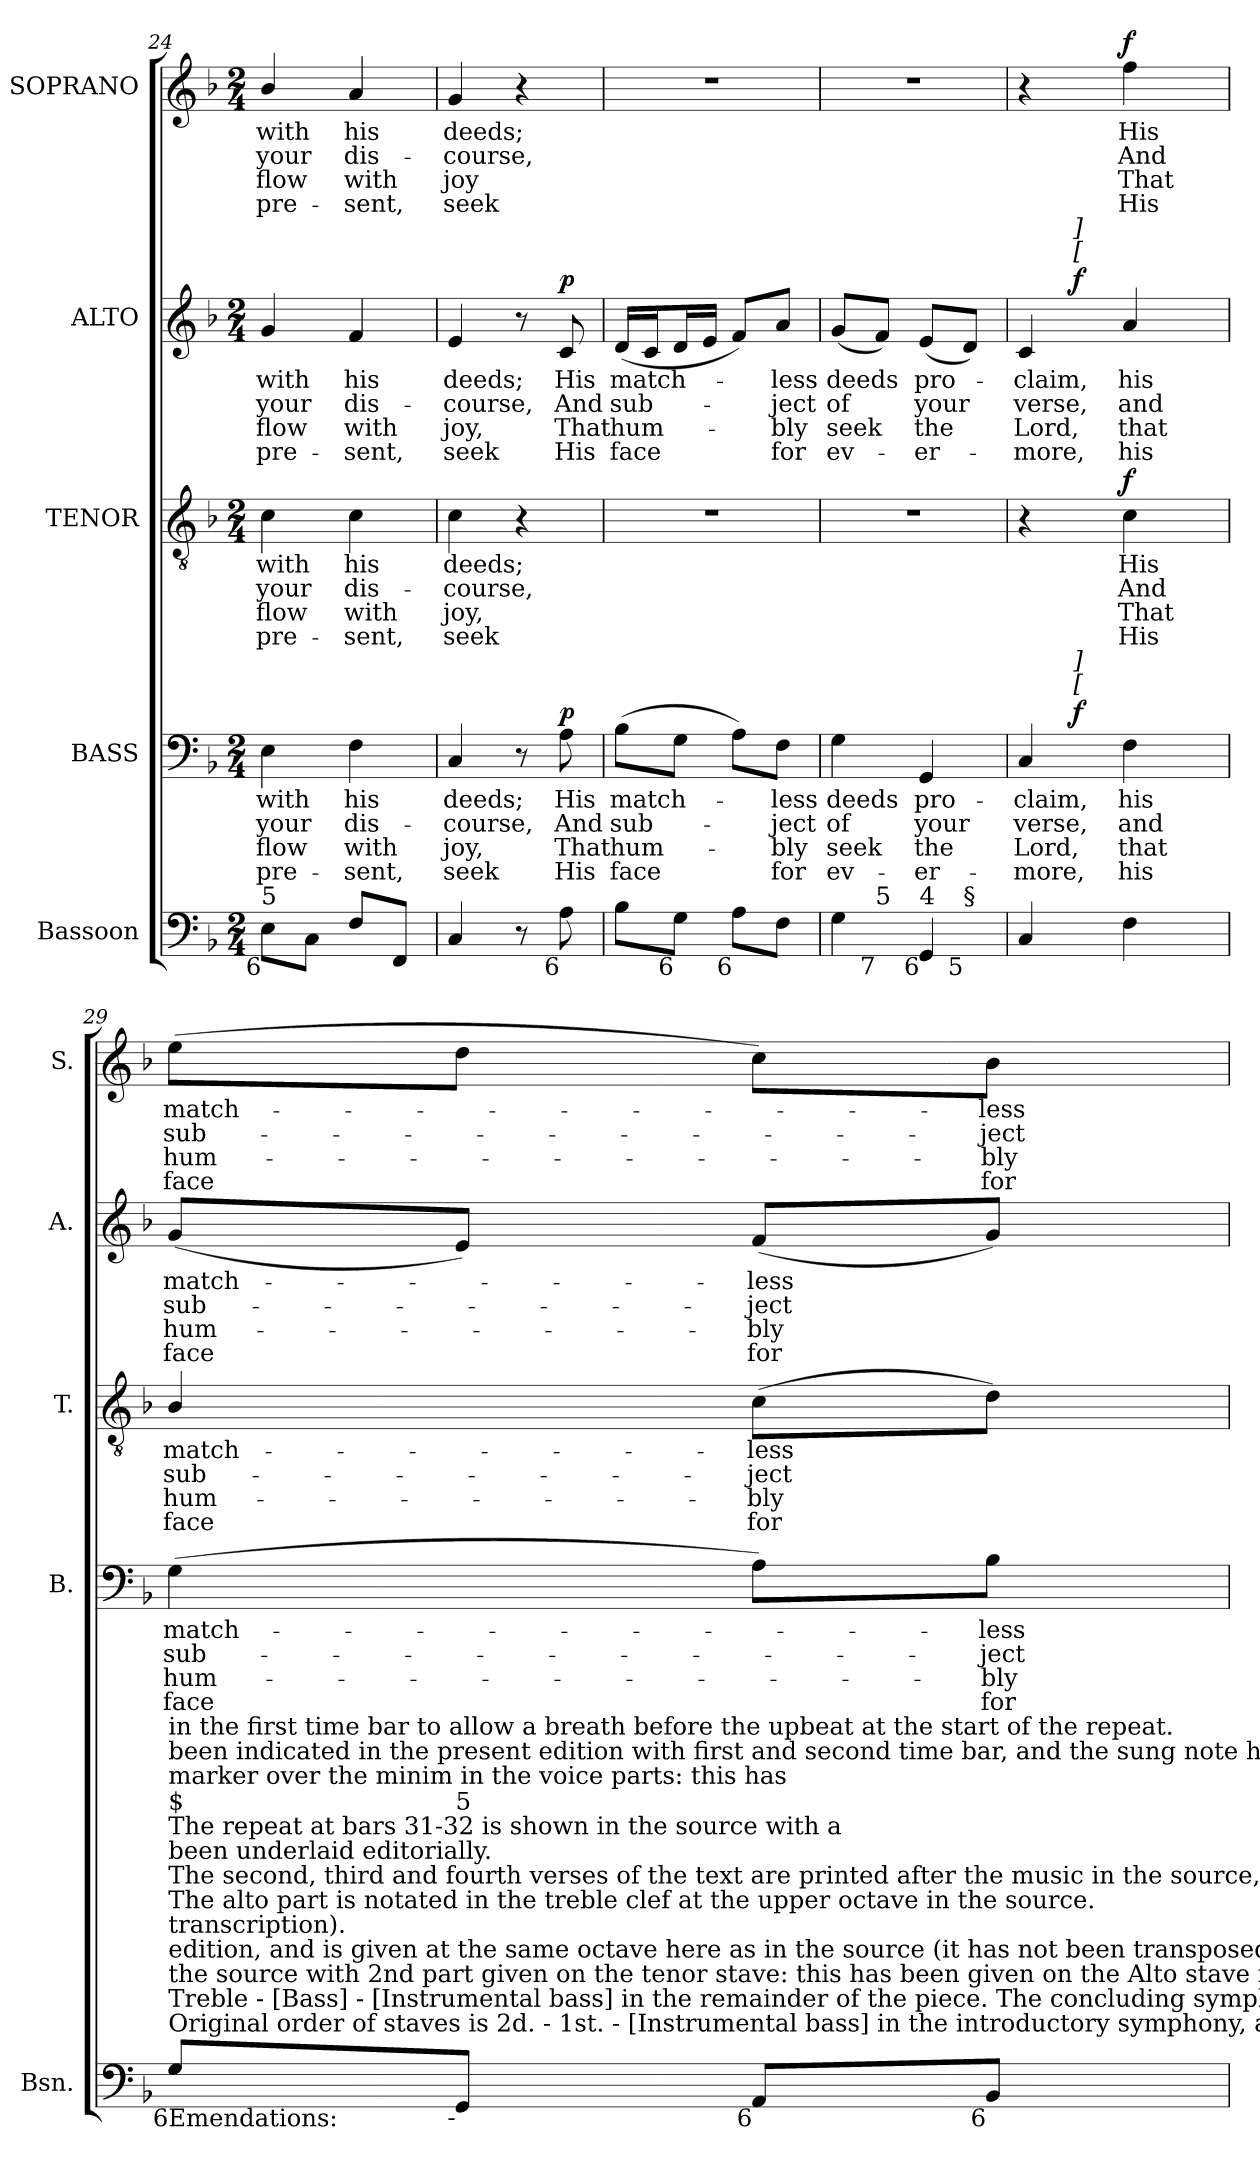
**kern	**kern	**text	**text	**text	**text	**dynam	**kern	**text	**text	**text	**text	**dynam	**kern	**text	**text	**text	**text	**dynam	**kern	**text	**text	**text	**text	**dynam
*part5	*part4	*part4	*part4	*part4	*part4	*part4	*part3	*part3	*part3	*part3	*part3	*part3	*part2	*part2	*part2	*part2	*part2	*part2	*part1	*part1	*part1	*part1	*part1	*part1
*staff5	*staff4	*staff4	*staff4	*staff4	*staff4	*staff4	*staff3	*staff3	*staff3	*staff3	*staff3	*staff3	*staff2	*staff2	*staff2	*staff2	*staff2	*staff2	*staff1	*staff1	*staff1	*staff1	*staff1	*staff1
*I"Bassoon	*I"BASS	*	*	*	*	*	*I"TENOR	*	*	*	*	*	*I"ALTO	*	*	*	*	*	*I"SOPRANO	*	*	*	*	*
*I'Bsn.	*I'B.	*	*	*	*	*	*I'T.	*	*	*	*	*	*I'A.	*	*	*	*	*	*I'S.	*	*	*	*	*
*clefF4	*clefF4	*	*	*	*	*	*clefGv2	*	*	*	*	*	*clefG2	*	*	*	*	*	*clefG2	*	*	*	*	*
*	*	*	*	*	*	*	*ITrd7c12	*	*	*	*	*	*	*	*	*	*	*	*	*	*	*	*	*
*k[b-]	*k[b-]	*	*	*	*	*	*k[b-]	*	*	*	*	*	*k[b-]	*	*	*	*	*	*k[b-]	*	*	*	*	*
*F:	*F:	*	*	*	*	*	*F:	*	*	*	*	*	*F:	*	*	*	*	*	*F:	*	*	*	*	*
*M2/4	*M2/4	*	*	*	*	*	*M2/4	*	*	*	*	*	*M2/4	*	*	*	*	*	*M2/4	*	*	*	*	*
=24	=24	=24	=24	=24	=24	=24	=24	=24	=24	=24	=24	=24	=24	=24	=24	=24	=24	=24	=24	=24	=24	=24	=24	=24
!	!	!LO:LY:b:color=#000000	!LO:LY:b:color=#000000	!LO:LY:b:color=#000000	!LO:LY:b:color=#000000	!	!	!	!	!	!	!	!	!	!	!	!	!	!	!	!	!	!	!
!	!	!	!	!	!	!	!	!LO:LY:b:color=#000000	!LO:LY:b:color=#000000	!LO:LY:b:color=#000000	!LO:LY:b:color=#000000	!	!	!	!	!	!	!	!	!	!	!	!	!
!	!	!	!	!	!	!	!	!	!	!	!	!	!	!LO:LY:b:color=#000000	!LO:LY:b:color=#000000	!LO:LY:b:color=#000000	!LO:LY:b:color=#000000	!	!	!	!	!	!	!
!LO:TX:b:rj:t=6	!	!	!	!	!	!	!	!	!	!	!	!	!	!	!	!	!	!	!	!	!	!	!	!
!LO:TX:t=5	!	!	!	!	!	!	!	!	!	!	!	!	!	!	!	!	!	!	!	!	!	!	!	!
!	!	!	!	!	!	!	!	!	!	!	!	!	!	!	!	!	!	!	!	!LO:LY:b:color=#000000	!LO:LY:b:color=#000000	!LO:LY:b:color=#000000	!LO:LY:b:color=#000000	!
8Ei\L	4Ei\	with	your	flow	pre-	.	4Ci\	with	your	flow	pre-	.	4gi/	with	your	flow	pre-	.	4b-i/	with	your	flow	pre-	.
8Ci\J	.	.	.	.	.	.	.	.	.	.	.	.	.	.	.	.	.	.	.	.	.	.	.	.
!	!	!LO:LY:b:color=#000000	!LO:LY:b:color=#000000	!LO:LY:b:color=#000000	!LO:LY:b:color=#000000	!	!	!	!	!	!	!	!	!	!	!	!	!	!	!	!	!	!	!
!	!	!	!	!	!	!	!	!LO:LY:b:color=#000000	!LO:LY:b:color=#000000	!LO:LY:b:color=#000000	!LO:LY:b:color=#000000	!	!	!	!	!	!	!	!	!	!	!	!	!
!	!	!	!	!	!	!	!	!	!	!	!	!	!	!LO:LY:b:color=#000000	!LO:LY:b:color=#000000	!LO:LY:b:color=#000000	!LO:LY:b:color=#000000	!	!	!	!	!	!	!
!	!	!	!	!	!	!	!	!	!	!	!	!	!	!	!	!	!	!	!	!LO:LY:b:color=#000000	!LO:LY:b:color=#000000	!LO:LY:b:color=#000000	!LO:LY:b:color=#000000	!
8Fi/L	4Fi\	his	dis-	-with	sent,	.	4Ci\	his	dis-	-with	sent,	.	4fi/	his	dis-	-with	sent,	.	4ai/	his	dis-	-with	sent,	.
8FFi/J	.	.	.	.	.	.	.	.	.	.	.	.	.	.	.	.	.	.	.	.	.	.	.	.
=25	=25	=25	=25	=25	=25	=25	=25	=25	=25	=25	=25	=25	=25	=25	=25	=25	=25	=25	=25	=25	=25	=25	=25	=25
!	!	!LO:LY:b:color=#000000	!LO:LY:b:color=#000000	!LO:LY:b:color=#000000	!LO:LY:b:color=#000000	!	!	!	!	!	!	!	!	!	!	!	!	!	!	!	!	!	!	!
!	!	!	!	!	!	!	!	!LO:LY:b:color=#000000	!LO:LY:b:color=#000000	!LO:LY:b:color=#000000	!LO:LY:b:color=#000000	!	!	!	!	!	!	!	!	!	!	!	!	!
!	!	!	!	!	!	!	!	!	!	!	!	!	!	!LO:LY:b:color=#000000	!LO:LY:b:color=#000000	!LO:LY:b:color=#000000	!LO:LY:b:color=#000000	!	!	!	!	!	!	!
!	!	!	!	!	!	!	!	!	!	!	!	!	!	!	!	!	!	!	!	!LO:LY:b:color=#000000	!LO:LY:b:color=#000000	!LO:LY:b:color=#000000	!LO:LY:b:color=#000000	!
4Ci/	4Ci/	deeds;	-course,	joy,	seek	.	4Ci\	deeds;	-course,	joy,	seek	.	4ei/	deeds;	-course,	joy,	seek	.	4gi/	deeds;	-course,	joy	seek	.
8r	8r	.	.	.	.	.	4r	.	.	.	.	.	8r	.	.	.	.	.	4r	.	.	.	.	.
!	!	!LO:LY:b:color=#000000	!LO:LY:b:color=#000000	!LO:LY:b:color=#000000	!LO:LY:b:color=#000000	!	!	!	!	!	!	!	!	!	!	!	!	!	!	!	!	!	!	!
!LO:TX:b:rj:t=6	!	!	!	!	!	!	!	!	!	!	!	!	!	!	!	!	!	!	!	!	!	!	!	!
!	!	!	!	!	!	!	!	!	!	!	!	!	!	!LO:LY:b:color=#000000	!LO:LY:b:color=#000000	!LO:LY:b:color=#000000	!LO:LY:b:color=#000000	!	!	!	!	!	!	!
8Ai\	8Ai\	His	And	That	His	p	.	.	.	.	.	.	8ci/	His	And	That	His	p	.	.	.	.	.	.
=26	=26	=26	=26	=26	=26	=26	=26	=26	=26	=26	=26	=26	=26	=26	=26	=26	=26	=26	=26	=26	=26	=26	=26	=26
!	!	!LO:LY:b:color=#000000	!LO:LY:b:color=#000000	!LO:LY:b:color=#000000	!LO:LY:b:color=#000000	!	!LO:N:vis=1	!	!	!	!	!	!	!	!	!	!	!	!	!	!	!	!	!
!	!	!	!	!	!	!	!	!	!	!	!	!	!	!LO:LY:b:color=#000000	!LO:LY:b:color=#000000	!LO:LY:b:color=#000000	!LO:LY:b:color=#000000	!	!LO:N:vis=1	!	!	!	!	!
8B-i\L	(8B-i\L	match-	sub-	hum-	-face	.	2r	.	.	.	.	.	(16di/LL	match-	sub-	hum-	-face	.	2r	.	.	.	.	.
.	.	.	.	.	.	.	.	.	.	.	.	.	16ci/J	.	.	.	.	.	.	.	.	.	.	.
!LO:TX:b:rj:t=6	!	!	!	!	!	!	!	!	!	!	!	!	!	!	!	!	!	!	!	!	!	!	!	!
8Gi\J	8Gi\J	.	.	.	.	.	.	.	.	.	.	.	16di/L	.	.	.	.	.	.	.	.	.	.	.
.	.	.	.	.	.	.	.	.	.	.	.	.	16ei/JJ	.	.	.	.	.	.	.	.	.	.	.
!LO:TX:b:rj:t=6	!	!	!	!	!	!	!	!	!	!	!	!	!	!	!	!	!	!	!	!	!	!	!	!
8Ai\L	8Ai\L)	.	.	.	.	.	.	.	.	.	.	.	8fi/L)	.	.	.	.	.	.	.	.	.	.	.
!	!	!LO:LY:b:color=#000000	!LO:LY:b:color=#000000	!LO:LY:b:color=#000000	!LO:LY:b:color=#000000	!	!	!	!	!	!	!	!	!	!	!	!	!	!	!	!	!	!	!
!	!	!	!	!	!	!	!	!	!	!	!	!	!	!LO:LY:b:color=#000000	!LO:LY:b:color=#000000	!LO:LY:b:color=#000000	!LO:LY:b:color=#000000	!	!	!	!	!	!	!
8Fi\J	8Fi\J	-less	-ject	bly	for	.	.	.	.	.	.	.	8ai/J	-less	-ject	bly	for	.	.	.	.	.	.	.
=27	=27	=27	=27	=27	=27	=27	=27	=27	=27	=27	=27	=27	=27	=27	=27	=27	=27	=27	=27	=27	=27	=27	=27	=27
!	!	!LO:LY:b:color=#000000	!LO:LY:b:color=#000000	!LO:LY:b:color=#000000	!LO:LY:b:color=#000000	!	!LO:N:vis=1	!	!	!	!	!	!	!	!	!	!	!	!	!	!	!	!	!
!LO:TX:b:rj:t=8	!	!	!	!	!	!	!	!	!	!	!	!	!	!	!	!	!	!	!	!	!	!	!	!
!LO:TX:t=6	!	!	!	!	!	!	!	!	!	!	!	!	!	!	!	!	!	!	!	!	!	!	!	!
!	!	!	!	!	!	!	!	!	!	!	!	!	!	!LO:LY:b:color=#000000	!LO:LY:b:color=#000000	!LO:LY:b:color=#000000	!LO:LY:b:color=#000000	!	!LO:N:vis=1	!	!	!	!	!
*^	*	*	*	*	*	*	*	*	*	*	*	*	*	*	*	*	*	*	*	*	*	*	*	*
*	*^	*	*	*	*	*	*	*	*	*	*	*	*	*	*	*	*	*	*	*	*	*	*	*	*
4Gi\	8ryy	4.ryy	4Gi\	deeds	of	seek	ev-	.	2r	.	.	.	.	.	(8gi/L	deeds	of	seek	ev-	.	2r	.	.	.	.	.
!	!LO:TX:b:rj:t=7	!	!	!	!	!	!	!	!	!	!	!	!	!	!	!	!	!	!	!	!	!	!	!	!	!
!	!LO:TX:t=5	!	!	!	!	!	!	!	!	!	!	!	!	!	!	!	!	!	!	!	!	!	!	!	!	!
.	4.ryy	.	.	.	.	.	.	.	.	.	.	.	.	.	8fi/J)	.	.	.	.	.	.	.	.	.	.	.
!	!	!	!	!LO:LY:b:color=#000000	!LO:LY:b:color=#000000	!LO:LY:b:color=#000000	!LO:LY:b:color=#000000	!	!	!	!	!	!	!	!	!	!	!	!	!	!	!	!	!	!	!
!LO:TX:b:rj:t=6	!	!	!	!	!	!	!	!	!	!	!	!	!	!	!	!	!	!	!	!	!	!	!	!	!	!
!LO:TX:t=4	!	!	!	!	!	!	!	!	!	!	!	!	!	!	!	!	!	!	!	!	!	!	!	!	!	!
!	!	!	!	!	!	!	!	!	!	!	!	!	!	!	!	!LO:LY:b:color=#000000	!LO:LY:b:color=#000000	!LO:LY:b:color=#000000	!LO:LY:b:color=#000000	!	!	!	!	!	!	!
4GGi/	.	.	4GGi/	pro-	your	-the	er-	.	.	.	.	.	.	.	(8ei/L	pro-	your	-the	er-	.	.	.	.	.	.	.
!	!	!LO:TX:b:rj:t=5	!	!	!	!	!	!	!	!	!	!	!	!	!	!	!	!	!	!	!	!	!	!	!	!
!	!	!LO:TX:t=§	!	!	!	!	!	!	!	!	!	!	!	!	!	!	!	!	!	!	!	!	!	!	!	!
.	.	8ryy	.	.	.	.	.	.	.	.	.	.	.	.	8di/J)	.	.	.	.	.	.	.	.	.	.	.
*v	*v	*v	*	*	*	*	*	*	*	*	*	*	*	*	*	*	*	*	*	*	*	*	*	*	*	*
=28	=28	=28	=28	=28	=28	=28	=28	=28	=28	=28	=28	=28	=28	=28	=28	=28	=28	=28	=28	=28	=28	=28	=28	=28
*^	*	*	*	*	*	*	*	*	*	*	*	*	*	*	*	*	*	*	*	*	*	*	*	*
*	*^	*	*	*	*	*	*	*	*	*	*	*	*	*	*	*	*	*	*	*	*	*	*	*	*
!	!	!	!	!LO:LY:b:color=#000000	!LO:LY:b:color=#000000	!LO:LY:b:color=#000000	!LO:LY:b:color=#000000	!	!	!	!	!	!	!	!	!	!	!	!	!	!	!	!	!	!	!
*v	*v	*v	*	*	*	*	*	*	*	*	*	*	*	*	*	*	*	*	*	*	*	*	*	*	*	*
*^	*	*	*	*	*	*	*	*	*	*	*	*	*	*	*	*	*	*	*	*	*	*	*	*
*	*^	*	*	*	*	*	*	*	*	*	*	*	*	*	*	*	*	*	*	*	*	*	*	*	*
!	!	!	!	!	!	!	!	!	!	!	!	!	!	!	!	!LO:LY:b:color=#000000	!LO:LY:b:color=#000000	!LO:LY:b:color=#000000	!LO:LY:b:color=#000000	!	!	!	!	!	!	!
*v	*v	*v	*^	*	*	*	*	*	*	*	*	*	*	*	*^	*	*	*	*	*	*	*	*	*	*	*
4Ci/	4Ci/	16ryy	-claim,	verse,	-Lord,	more,	.	4r	.	.	.	.	.	4ci/	16ryy	-claim,	verse,	-Lord,	more,	.	4r	.	.	.	.	.
.	.	32ryy	.	.	.	.	.	.	.	.	.	.	.	.	32ryy	.	.	.	.	.	.	.	.	.	.	.
.	.	256.ryy	.	.	.	.	.	.	.	.	.	.	.	.	256.ryy	.	.	.	.	.	.	.	.	.	.	.
!	!	!	!	!	!	!	!	!	!	!	!	!	!	!	!LO:TX:a:i:t=[	!	!	!	!	!	!	!	!	!	!	!
!	!	!	!	!	!	!	!	!	!	!	!	!	!	!	!LO:TX:a:i:t=]	!	!	!	!	!	!	!	!	!	!	!
!	!	!LO:TX:a:i:t=[	!	!	!	!	!	!	!	!	!	!	!	!	!	!	!	!	!	!	!	!	!	!	!	!
!	!	!LO:TX:a:i:t=]	!	!	!	!	!	!	!	!	!	!	!	!	!	!	!	!	!	!	!	!	!	!	!	!
.	.	4ryy	.	.	.	.	f	.	.	.	.	.	.	.	4ryy	.	.	.	.	f	.	.	.	.	.	.
!	!	!	!LO:LY:b:color=#000000	!LO:LY:b:color=#000000	!LO:LY:b:color=#000000	!LO:LY:b:color=#000000	!	!	!	!	!	!	!	!	!	!	!	!	!	!	!	!	!	!	!	!
!	!	!	!	!	!	!	!	!	!LO:LY:b:color=#000000	!LO:LY:b:color=#000000	!LO:LY:b:color=#000000	!LO:LY:b:color=#000000	!	!	!	!	!	!	!	!	!	!	!	!	!	!
!	!	!	!	!	!	!	!	!	!	!	!	!	!	!	!	!LO:LY:b:color=#000000	!LO:LY:b:color=#000000	!LO:LY:b:color=#000000	!LO:LY:b:color=#000000	!	!	!	!	!	!	!
!	!	!	!	!	!	!	!	!	!	!	!	!	!	!	!	!	!	!	!	!	!	!LO:LY:b:color=#000000	!LO:LY:b:color=#000000	!LO:LY:b:color=#000000	!LO:LY:b:color=#000000	!
4Fi\	4Fi\	.	his	and	that	his	.	4Ci\	His	And	That	His	f	4ai/	.	his	and	that	his	.	4ffi\	His	And	That	His	f
.	.	8ryy	.	.	.	.	.	.	.	.	.	.	.	.	8ryy	.	.	.	.	.	.	.	.	.	.	.
.	.	64ryy	.	.	.	.	.	.	.	.	.	.	.	.	64ryy	.	.	.	.	.	.	.	.	.	.	.
.	.	128ryy	.	.	.	.	.	.	.	.	.	.	.	.	128ryy	.	.	.	.	.	.	.	.	.	.	.
.	.	512ryy	.	.	.	.	.	.	.	.	.	.	.	.	512ryy	.	.	.	.	.	.	.	.	.	.	.
*	*v	*v	*	*	*	*	*	*	*	*	*	*	*	*v	*v	*	*	*	*	*	*	*	*	*	*	*
!!LO:PB:g=z
=29	=29	=29	=29	=29	=29	=29	=29	=29	=29	=29	=29	=29	=29	=29	=29	=29	=29	=29	=29	=29	=29	=29	=29	=29
*	*^	*	*	*	*	*	*	*	*	*	*	*	*^	*	*	*	*	*	*	*	*	*	*	*
!	!	!	!LO:LY:b:color=#000000	!LO:LY:b:color=#000000	!LO:LY:b:color=#000000	!LO:LY:b:color=#000000	!	!	!	!	!	!	!	!	!	!	!	!	!	!	!	!	!	!	!	!
*	*v	*v	*	*	*	*	*	*	*	*	*	*	*	*v	*v	*	*	*	*	*	*	*	*	*	*	*
*	*^	*	*	*	*	*	*	*	*	*	*	*	*^	*	*	*	*	*	*	*	*	*	*	*
!	!	!	!	!	!	!	!	!	!LO:LY:b:color=#000000	!LO:LY:b:color=#000000	!LO:LY:b:color=#000000	!LO:LY:b:color=#000000	!	!	!	!	!	!	!	!	!	!	!	!	!	!
*	*v	*v	*	*	*	*	*	*	*	*	*	*	*	*v	*v	*	*	*	*	*	*	*	*	*	*	*
*	*^	*	*	*	*	*	*	*	*	*	*	*	*^	*	*	*	*	*	*	*	*	*	*	*
!	!	!	!	!	!	!	!	!	!	!	!	!	!	!	!	!LO:LY:b:color=#000000	!LO:LY:b:color=#000000	!LO:LY:b:color=#000000	!LO:LY:b:color=#000000	!	!	!	!	!	!	!
*	*v	*v	*	*	*	*	*	*	*	*	*	*	*	*v	*v	*	*	*	*	*	*	*	*	*	*	*
*	*^	*	*	*	*	*	*	*	*	*	*	*	*^	*	*	*	*	*	*	*	*	*	*	*
!LO:TX:b:t=Emendations&colon;	!	!	!	!	!	!	!	!	!	!	!	!	!	!	!	!	!	!	!	!	!	!	!	!	!	!
!LO:TX:t=Original order of staves is 2d. - 1st. - [Instrumental bass] in the introductory symphony, and Tenor - [Alto] -	!	!	!	!	!	!	!	!	!	!	!	!	!	!	!	!	!	!	!	!	!	!	!	!	!	!
!LO:TX:t=Treble - [Bass] - [Instrumental bass] in the remainder of the piece. The concluding symphony is printed in	!	!	!	!	!	!	!	!	!	!	!	!	!	!	!	!	!	!	!	!	!	!	!	!	!	!
!LO:TX:t=the source with 2nd part given on the tenor stave&colon; this has been given on the Alto stave in the present	!	!	!	!	!	!	!	!	!	!	!	!	!	!	!	!	!	!	!	!	!	!	!	!	!	!
!LO:TX:t=edition, and is given at the same octave here as in the source (it has not been transposed by an octave in	!	!	!	!	!	!	!	!	!	!	!	!	!	!	!	!	!	!	!	!	!	!	!	!	!	!
!LO:TX:t=transcription).	!	!	!	!	!	!	!	!	!	!	!	!	!	!	!	!	!	!	!	!	!	!	!	!	!	!
!LO:TX:t=The alto part is notated in the treble clef at the upper octave in the source.	!	!	!	!	!	!	!	!	!	!	!	!	!	!	!	!	!	!	!	!	!	!	!	!	!	!
!LO:TX:t=The second, third and fourth verses of the text are printed after the music in the source, and have here	!	!	!	!	!	!	!	!	!	!	!	!	!	!	!	!	!	!	!	!	!	!	!	!	!	!
!LO:TX:t=been underlaid editorially.	!	!	!	!	!	!	!	!	!	!	!	!	!	!	!	!	!	!	!	!	!	!	!	!	!	!
!LO:TX:t=The repeat at bars 31-32 is shown in the source with a	!	!	!	!	!	!	!	!	!	!	!	!	!	!	!	!	!	!	!	!	!	!	!	!	!	!
!LO:TX:t=$	!	!	!	!	!	!	!	!	!	!	!	!	!	!	!	!	!	!	!	!	!	!	!	!	!	!
!LO:TX:t=marker over the minim in the voice parts&colon; this has	!	!	!	!	!	!	!	!	!	!	!	!	!	!	!	!	!	!	!	!	!	!	!	!	!	!
!LO:TX:t=been indicated in the present edition with first and second time bar, and the sung note has been shortened	!	!	!	!	!	!	!	!	!	!	!	!	!	!	!	!	!	!	!	!	!	!	!	!	!	!
!LO:TX:t=in the first time bar to allow a breath before the upbeat at the start of the repeat.	!	!	!	!	!	!	!	!	!	!	!	!	!	!	!	!	!	!	!	!	!	!	!	!	!	!
!LO:TX:b:rj:t=6	!	!	!	!	!	!	!	!	!	!	!	!	!	!	!	!	!	!	!	!	!	!	!	!	!	!
!	!	!	!	!	!	!	!	!	!	!	!	!	!	!	!	!	!	!	!	!	!	!LO:LY:b:color=#000000	!LO:LY:b:color=#000000	!LO:LY:b:color=#000000	!LO:LY:b:color=#000000	!
*	*v	*v	*	*	*	*	*	*	*	*	*	*	*	*v	*v	*	*	*	*	*	*	*	*	*	*	*
8Gi/L	(4Gi\	match-	sub-	hum-	-face	.	4BB-i/	match-	sub-	hum-	-face	.	(8gi/L	match-	sub-	hum-	-face	.	(8eei\L	match-	sub-	hum-	-face	.
!LO:TX:b:rj:t=-	!	!	!	!	!	!	!	!	!	!	!	!	!	!	!	!	!	!	!	!	!	!	!	!
!LO:TX:t=5	!	!	!	!	!	!	!	!	!	!	!	!	!	!	!	!	!	!	!	!	!	!	!	!
8GGi/J	.	.	.	.	.	.	.	.	.	.	.	.	8ei/J)	.	.	.	.	.	8ddi\J	.	.	.	.	.
!	!	!	!	!	!	!	!	!LO:LY:b:color=#000000	!LO:LY:b:color=#000000	!LO:LY:b:color=#000000	!LO:LY:b:color=#000000	!	!	!	!	!	!	!	!	!	!	!	!	!
!LO:TX:b:rj:t=6	!	!	!	!	!	!	!	!	!	!	!	!	!	!	!	!	!	!	!	!	!	!	!	!
!	!	!	!	!	!	!	!	!	!	!	!	!	!	!LO:LY:b:color=#000000	!LO:LY:b:color=#000000	!LO:LY:b:color=#000000	!LO:LY:b:color=#000000	!	!	!	!	!	!	!
8AAi/L	8Ai\L)	.	.	.	.	.	(8Ci\L	-less	-ject	bly	for	.	(8fi/L	-less	-ject	bly	for	.	8cci\L)	.	.	.	.	.
!	!	!LO:LY:b:color=#000000	!LO:LY:b:color=#000000	!LO:LY:b:color=#000000	!LO:LY:b:color=#000000	!	!	!	!	!	!	!	!	!	!	!	!	!	!	!	!	!	!	!
!LO:TX:b:rj:t=6	!	!	!	!	!	!	!	!	!	!	!	!	!	!	!	!	!	!	!	!	!	!	!	!
!	!	!	!	!	!	!	!	!	!	!	!	!	!	!	!	!	!	!	!	!LO:LY:b:color=#000000	!LO:LY:b:color=#000000	!LO:LY:b:color=#000000	!LO:LY:b:color=#000000	!
8BB-i/J	8B-i\J	-less	-ject	bly	for	.	8Di\J)	.	.	.	.	.	8gi/J)	.	.	.	.	.	8b-i\J	-less	-ject	bly	for	.
=	=	=	=	=	=	=	=	=	=	=	=	=	=	=	=	=	=	=	=	=	=	=	=	=
*-	*-	*-	*-	*-	*-	*-	*-	*-	*-	*-	*-	*-	*-	*-	*-	*-	*-	*-	*-	*-	*-	*-	*-	*-
